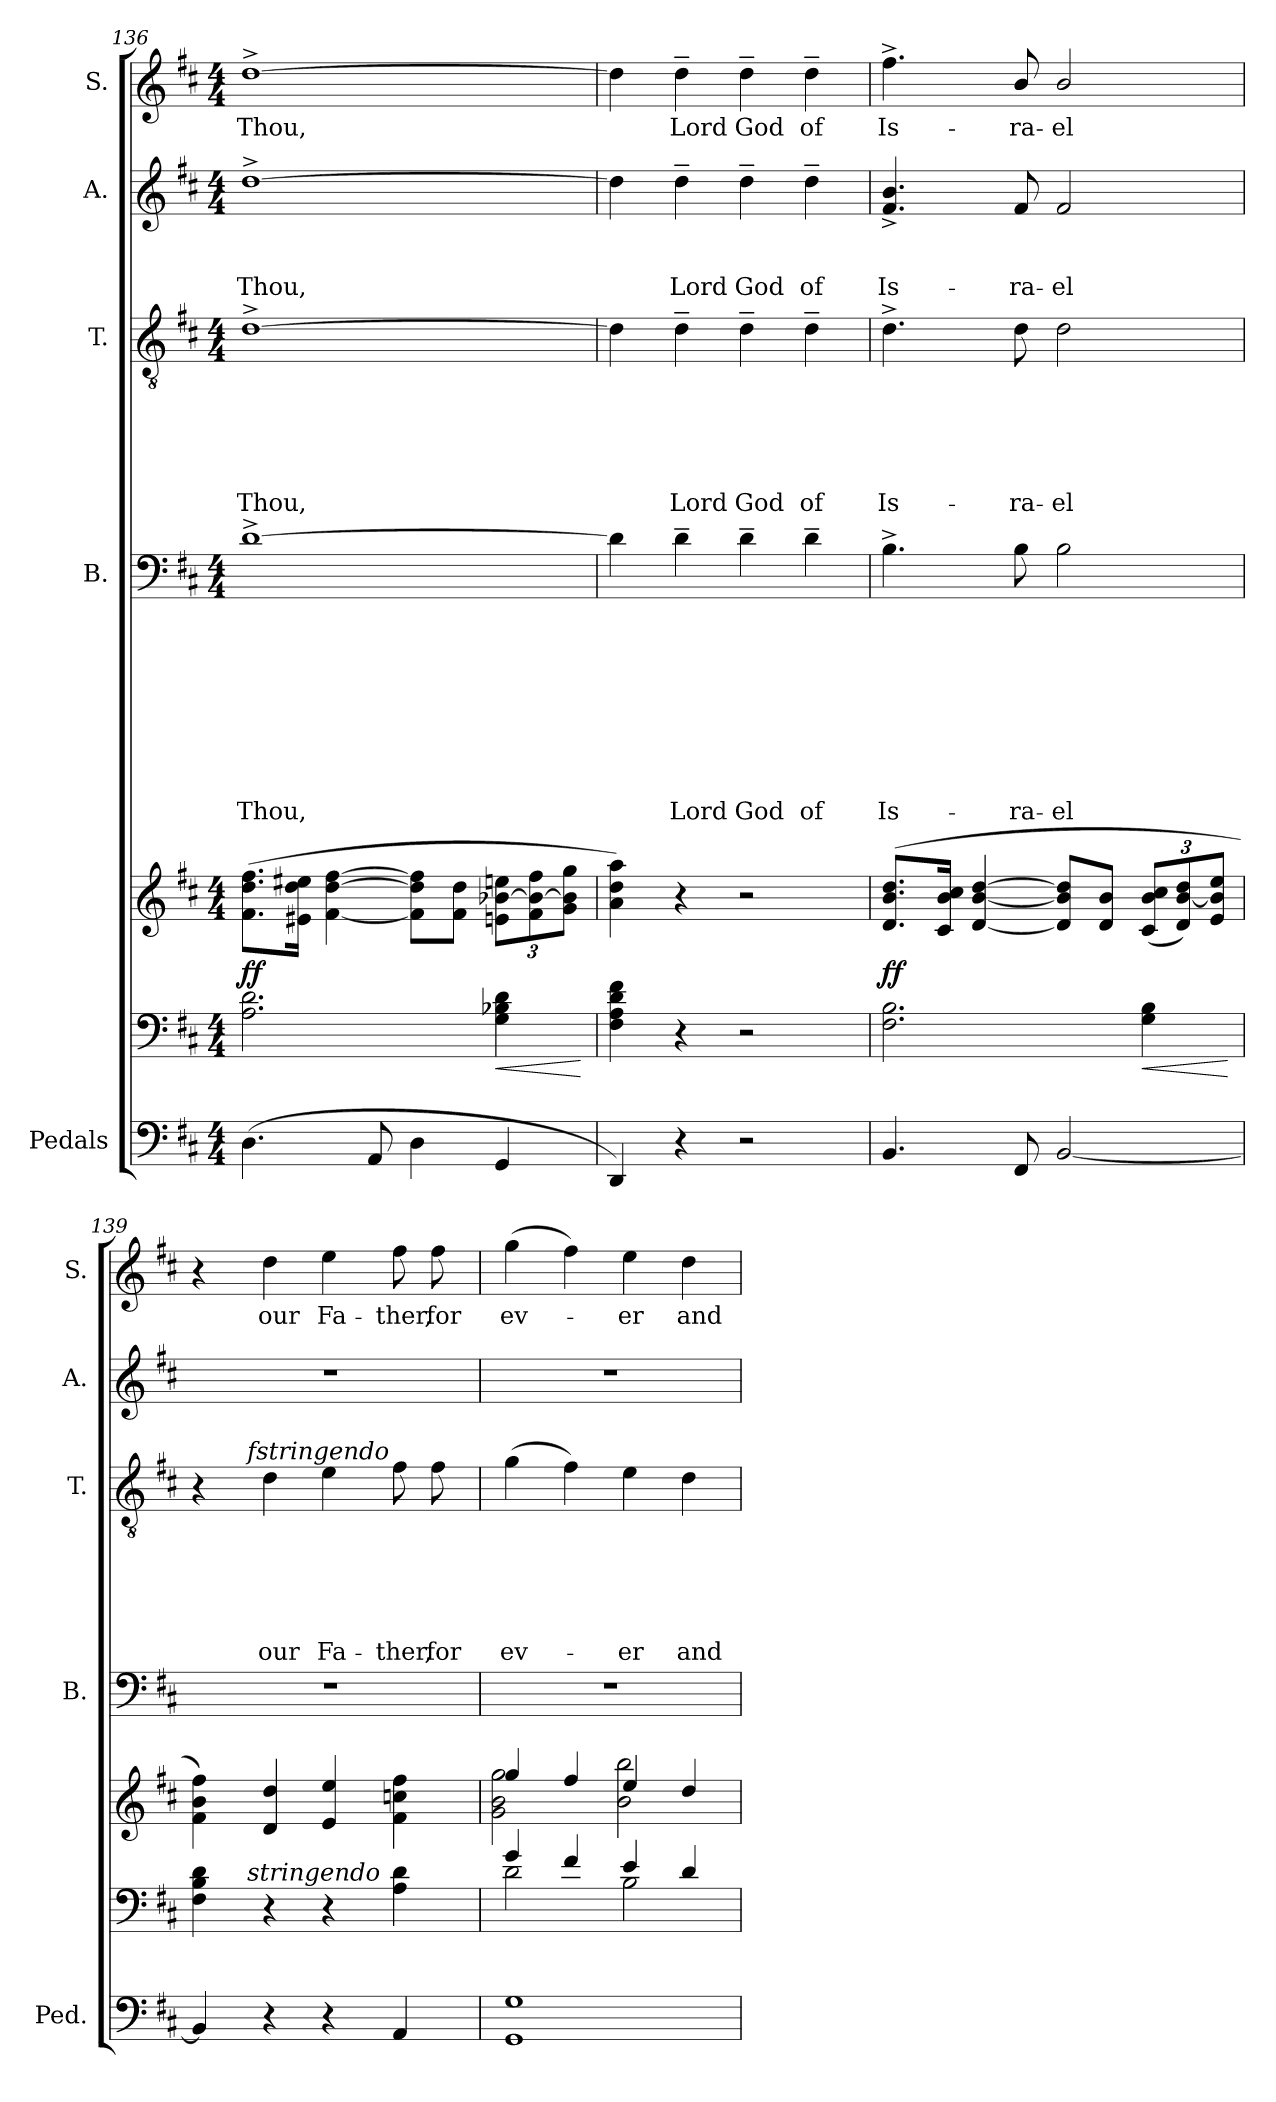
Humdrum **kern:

**kern	**kern	**dynam	**kern	**kern	**text	**text	**text	**text	**text	**text	**text	**text	**text	**kern	**text	**text	**text	**text	**text	**text	**kern	**text	**text	**text	**kern	**text
*part7	*part6	*part6	*part5	*part4	*part4	*part4	*part4	*part4	*part4	*part4	*part4	*part4	*part4	*part3	*part3	*part3	*part3	*part3	*part3	*part3	*part2	*part2	*part2	*part2	*part1	*part1
*staff7	*staff6	*staff6	*staff5	*staff4	*staff4	*staff4	*staff4	*staff4	*staff4	*staff4	*staff4	*staff4	*staff4	*staff3	*staff3	*staff3	*staff3	*staff3	*staff3	*staff3	*staff2	*staff2	*staff2	*staff2	*staff1	*staff1
*I"Pedals	*	*	*	*I"B.	*	*	*	*	*	*	*	*	*	*I"T.	*	*	*	*	*	*	*I"A.	*	*	*	*I"S.	*
*I'Ped.	*	*	*	*I'B.	*	*	*	*	*	*	*	*	*	*I'T.	*	*	*	*	*	*	*I'A.	*	*	*	*I'S.	*
!!LO:PB:g=z
*clefF4	*clefF4	*	*clefG2	*clefF4	*	*	*	*	*	*	*	*	*	*clefGv2	*	*	*	*	*	*	*clefG2	*	*	*	*clefG2	*
*k[f#c#]	*k[f#c#]	*	*k[f#c#]	*k[f#c#]	*	*	*	*	*	*	*	*	*	*k[f#c#]	*	*	*	*	*	*	*k[f#c#]	*	*	*	*k[f#c#]	*
*D:	*D:	*	*D:	*D:	*	*	*	*	*	*	*	*	*	*D:	*	*	*	*	*	*	*D:	*	*	*	*D:	*
*M4/4	*M4/4	*	*M4/4	*M4/4	*	*	*	*	*	*	*	*	*	*M4/4	*	*	*	*	*	*	*M4/4	*	*	*	*M4/4	*
=136	=136	=136	=136	=136	=136	=136	=136	=136	=136	=136	=136	=136	=136	=136	=136	=136	=136	=136	=136	=136	=136	=136	=136	=136	=136	=136
!	!	!LO:DY:a	!	!	!	!	!	!	!	!	!	!	!LO:LY:b	!	!	!	!	!	!	!LO:LY:b	!	!	!	!LO:LY:b	!	!LO:LY:b
(>4.D\	2.A\ 2.d\	ff	(>8.f#\ 8.dd\ 8.ff#\L	[>1d^>	.	.	.	.	.	.	.	.	Thou,	[>1d^>	.	.	.	.	.	Thou,	[>1dd^>	.	.	Thou,	[>1dd^>	Thou,
.	.	.	16e#X\ 16dd\ 16ee#X\Jk	.	.	.	.	.	.	.	.	.	.	.	.	.	.	.	.	.	.	.	.	.	.	.
.	.	.	[<4f#\ [>4dd\ [>4ff#\	.	.	.	.	.	.	.	.	.	.	.	.	.	.	.	.	.	.	.	.	.	.	.
8AA/	.	.	.	.	.	.	.	.	.	.	.	.	.	.	.	.	.	.	.	.	.	.	.	.	.	.
4D\	.	.	8f#\] 8dd\] 8ff#\]L	.	.	.	.	.	.	.	.	.	.	.	.	.	.	.	.	.	.	.	.	.	.	.
.	.	.	8f#\ 8dd\J	.	.	.	.	.	.	.	.	.	.	.	.	.	.	.	.	.	.	.	.	.	.	.
!	!	!LO:HP:b	!	!	!	!	!	!	!	!	!	!	!	!	!	!	!	!	!	!	!	!	!	!	!	!
*	*	*	*Xbrackettup	*	*	*	*	*	*	*	*	*	*	*	*	*	*	*	*	*	*	*	*	*	*	*
4GG/	4G\ 4B-X\ 4d\	<	12en\ [>12b-X\ 12een\L	.	.	.	.	.	.	.	.	.	.	.	.	.	.	.	.	.	.	.	.	.	.	.
.	.	.	12f#\ 12b-\_ 12ff#\	.	.	.	.	.	.	.	.	.	.	.	.	.	.	.	.	.	.	.	.	.	.	.
.	.	.	12g\ 12b-\] 12gg\J	.	.	.	.	.	.	.	.	.	.	.	.	.	.	.	.	.	.	.	.	.	.	.
.	.	[	.	.	.	.	.	.	.	.	.	.	.	.	.	.	.	.	.	.	.	.	.	.	.	.
=137	=137	=137	=137	=137	=137	=137	=137	=137	=137	=137	=137	=137	=137	=137	=137	=137	=137	=137	=137	=137	=137	=137	=137	=137	=137	=137
4DD/)	4F#\ 4A\ 4d\ 4f#\	.	4a\ 4dd\ 4aa\)	4d\]	.	.	.	.	.	.	.	.	.	4d\]	.	.	.	.	.	.	4dd\]	.	.	.	4dd\]	.
!	!	!	!	!	!	!	!	!	!	!	!	!	!LO:LY:b	!	!	!	!	!	!	!LO:LY:b	!	!	!	!LO:LY:b	!	!LO:LY:b
4r	4r	.	4r	4d~>\	.	.	.	.	.	.	.	.	Lord	4d~>\	.	.	.	.	.	Lord	4dd~>\	.	.	Lord	4dd~>\	Lord
!	!	!	!	!	!	!	!	!	!	!	!	!	!LO:LY:b	!	!	!	!	!	!	!LO:LY:b	!	!	!	!LO:LY:b	!	!LO:LY:b
2r	2r	.	2r	4d~>\	.	.	.	.	.	.	.	.	God	4d~>\	.	.	.	.	.	God	4dd~>\	.	.	God	4dd~>\	God
!	!	!	!	!	!	!	!	!	!	!	!	!	!LO:LY:b	!	!	!	!	!	!	!LO:LY:b	!	!	!	!LO:LY:b	!	!LO:LY:b
.	.	.	.	4d~>\	.	.	.	.	.	.	.	.	of	4d~>\	.	.	.	.	.	of	4dd~>\	.	.	of	4dd~>\	of
=138	=138	=138	=138	=138	=138	=138	=138	=138	=138	=138	=138	=138	=138	=138	=138	=138	=138	=138	=138	=138	=138	=138	=138	=138	=138	=138
!	!	!LO:DY:a	!	!	!	!	!	!	!	!	!	!	!LO:LY:b	!	!	!	!	!	!	!LO:LY:b	!	!	!	!LO:LY:b	!	!LO:LY:b
4.BB/	2.F#\ 2.B\	ff	(>8.d/ 8.b/ 8.dd/L	4.B^>\	.	.	.	.	.	.	.	.	Is-	4.d^>\	.	.	.	.	.	Is-	4.f#/^< 4.b/^<	.	.	Is-	4.ff#^>\	Is-
.	.	.	16c#/ 16b/ 16cc#/Jk	.	.	.	.	.	.	.	.	.	.	.	.	.	.	.	.	.	.	.	.	.	.	.
.	.	.	[<4d/ [<4b/ [>4dd/	.	.	.	.	.	.	.	.	.	.	.	.	.	.	.	.	.	.	.	.	.	.	.
!	!	!	!	!	!	!	!	!	!	!	!	!	!LO:LY:b	!	!	!	!	!	!	!LO:LY:b	!	!	!	!LO:LY:b	!	!LO:LY:b
8FF#/	.	.	.	8B\	.	.	.	.	.	.	.	.	-ra-	8d\	.	.	.	.	.	-ra-	8f#/	.	.	-ra-	8b/	-ra-
!	!	!	!	!	!	!	!	!	!	!	!	!	!LO:LY:b	!	!	!	!	!	!	!LO:LY:b	!	!	!	!LO:LY:b	!	!LO:LY:b
[<2BB/	.	.	8d/] 8b/] 8dd/]L	2B\	.	.	.	.	.	.	.	.	-el	2d\	.	.	.	.	.	-el	2f#/	.	.	-el	2b/	-el
.	.	.	8d/ 8b/J	.	.	.	.	.	.	.	.	.	.	.	.	.	.	.	.	.	.	.	.	.	.	.
!	!	!LO:HP:b	!	!	!	!	!	!	!	!	!	!	!	!	!	!	!	!	!	!	!	!	!	!	!	!
.	4G\ 4B\	<	(<12c#/ 12b/ 12cc#/L	.	.	.	.	.	.	.	.	.	.	.	.	.	.	.	.	.	.	.	.	.	.	.
.	.	.	12d/ [>12b/ 12dd/)	.	.	.	.	.	.	.	.	.	.	.	.	.	.	.	.	.	.	.	.	.	.	.
.	.	.	12e/ 12b/] 12ee/J	.	.	.	.	.	.	.	.	.	.	.	.	.	.	.	.	.	.	.	.	.	.	.
.	.	[	.	.	.	.	.	.	.	.	.	.	.	.	.	.	.	.	.	.	.	.	.	.	.	.
=139	=139	=139	=139	=139	=139	=139	=139	=139	=139	=139	=139	=139	=139	=139	=139	=139	=139	=139	=139	=139	=139	=139	=139	=139	=139	=139
*	*^	*	*	*	*	*	*	*	*	*	*	*	*	*^	*	*	*	*	*	*	*	*	*	*	*	*
4BB/]	4F#\ 4B\ 4d\	8..ryy	.	4f#\ 4b\ 4ff#\)	1r	.	.	.	.	.	.	.	.	.	4r	8..ryy	.	.	.	.	.	.	1r	.	.	.	4r	.
!	!	!	!	!	!	!	!	!	!	!	!	!	!	!	!	!LO:TX:a:i:t=fstringendo	!	!	!	!	!	!	!	!	!	!	!	!
!	!	!LO:TX:a:i:t=stringendo	!	!	!	!	!	!	!	!	!	!	!	!	!	!	!	!	!	!	!	!	!	!	!	!	!	!
.	.	2ryy	.	.	.	.	.	.	.	.	.	.	.	.	.	2ryy	.	.	.	.	.	.	.	.	.	.	.	.
!	!	!	!	!	!	!	!	!	!	!	!	!	!	!	!	!	!	!	!	!	!	!LO:LY:b	!	!	!	!	!	!LO:LY:b
4r	4r	.	.	4d/ 4dd/	.	.	.	.	.	.	.	.	.	.	4d\	.	.	.	.	.	.	our	.	.	.	.	4dd\	our
!	!	!	!	!	!	!	!	!	!	!	!	!	!	!	!	!	!	!	!	!	!	!LO:LY:b	!	!	!	!	!	!LO:LY:b
4r	4r	.	.	4e/ 4ee/	.	.	.	.	.	.	.	.	.	.	4e\	.	.	.	.	.	.	Fa-	.	.	.	.	4ee\	Fa-
.	.	4ryy	.	.	.	.	.	.	.	.	.	.	.	.	.	4ryy	.	.	.	.	.	.	.	.	.	.	.	.
!	!	!	!	!	!	!	!	!	!	!	!	!	!	!	!	!	!	!	!	!	!	!LO:LY:b	!	!	!	!	!	!LO:LY:b
4AA/	4A\ 4d\	.	.	4f#\ 4ccn\ 4ff#\	.	.	.	.	.	.	.	.	.	.	8f#\	.	.	.	.	.	.	-ther,	.	.	.	.	8ff#\	-ther,
!	!	!	!	!	!	!	!	!	!	!	!	!	!	!	!	!	!	!	!	!	!	!LO:LY:b	!	!	!	!	!	!LO:LY:b
.	.	.	.	.	.	.	.	.	.	.	.	.	.	.	8f#\	.	.	.	.	.	.	for	.	.	.	.	8ff#\	for
.	.	32ryy	.	.	.	.	.	.	.	.	.	.	.	.	.	32ryy	.	.	.	.	.	.	.	.	.	.	.	.
!!LO:LB:g=z
=140	=140	=140	=140	=140	=140	=140	=140	=140	=140	=140	=140	=140	=140	=140	=140	=140	=140	=140	=140	=140	=140	=140	=140	=140	=140	=140	=140	=140
*	*	*	*	*^	*	*	*	*	*	*	*	*	*	*	*	*	*	*	*	*	*	*	*	*	*	*	*	*
!	!	!	!	!	!	!	!	!	!	!	!	!	!	!	!	!	!	!	!	!	!	!	!LO:LY:b	!	!	!	!	!	!LO:LY:b
*	*	*	*	*	*	*	*	*	*	*	*	*	*	*	*	*v	*v	*	*	*	*	*	*	*	*	*	*	*	*
1GG 1G	4g/	2d\	.	4gg/	2g\ 2b\ 2gg\	1r	.	.	.	.	.	.	.	.	.	(>4g\	.	.	.	.	.	ev-	1r	.	.	.	(>4gg\	ev-
.	4f#/	.	.	4ff#/	.	.	.	.	.	.	.	.	.	.	.	4f#\)	.	.	.	.	.	.	.	.	.	.	4ff#\)	.
!	!	!	!	!	!	!	!	!	!	!	!	!	!	!	!	!	!	!	!	!	!	!LO:LY:b	!	!	!	!	!	!LO:LY:b
.	4e/	2B\	.	4ee/	2b\ 2bb\	.	.	.	.	.	.	.	.	.	.	4e\	.	.	.	.	.	-er	.	.	.	.	4ee\	-er
!	!	!	!	!	!	!	!	!	!	!	!	!	!	!	!	!	!	!	!	!	!	!LO:LY:b	!	!	!	!	!	!LO:LY:b
.	4d/	.	.	4dd/	.	.	.	.	.	.	.	.	.	.	.	4d\	.	.	.	.	.	and	.	.	.	.	4dd\	and
*	*v	*v	*	*	*	*	*	*	*	*	*	*	*	*	*	*	*	*	*	*	*	*	*	*	*	*	*	*
*	*	*	*v	*v	*	*	*	*	*	*	*	*	*	*	*	*	*	*	*	*	*	*	*	*	*	*	*
=	=	=	=	=	=	=	=	=	=	=	=	=	=	=	=	=	=	=	=	=	=	=	=	=	=	=
*-	*-	*-	*-	*-	*-	*-	*-	*-	*-	*-	*-	*-	*-	*-	*-	*-	*-	*-	*-	*-	*-	*-	*-	*-	*-	*-
